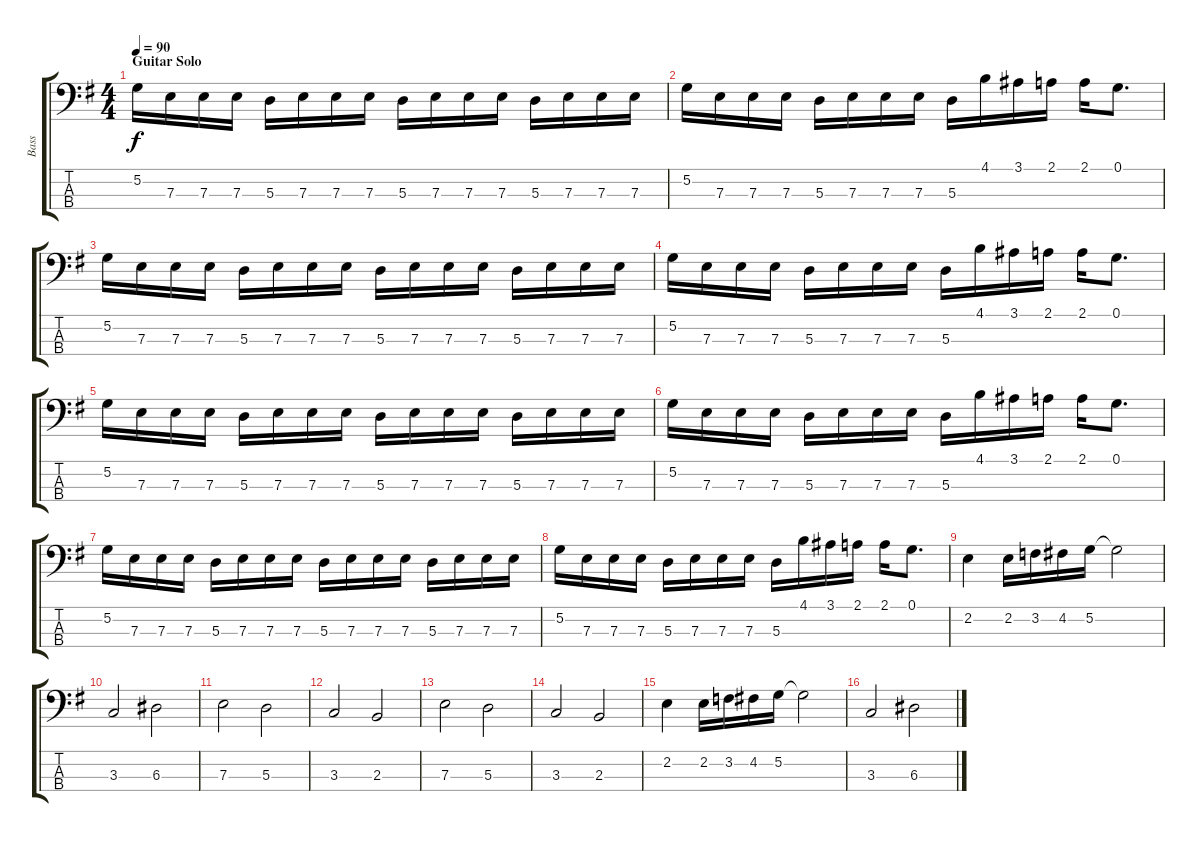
\track ("Bass" "Bass") {instrument electricbasspick}
\staff {score tabs}
\tuning (G2 D2 A1 E1) {hide}
\ts (4 4)
\section ("" "Guitar Solo")
\tempo 90
\clef f4
\ks g
5.2.16{dy f} 7.3.16 7.3.16 7.3.16 5.3.16 7.3.16 7.3.16 7.3.16 5.3.16 7.3.16 7.3.16 7.3.16 5.3.16 7.3.16 7.3.16 7.3.16 |
5.2.16 7.3.16 7.3.16 7.3.16 5.3.16 7.3.16 7.3.16 7.3.16 5.3.16 4.1.16 3.1.16 2.1.16 2.1.16 0.1.8{d} |
5.2.16 7.3.16 7.3.16 7.3.16 5.3.16 7.3.16 7.3.16 7.3.16 5.3.16 7.3.16 7.3.16 7.3.16 5.3.16 7.3.16 7.3.16 7.3.16 |
5.2.16 7.3.16 7.3.16 7.3.16 5.3.16 7.3.16 7.3.16 7.3.16 5.3.16 4.1.16 3.1.16 2.1.16 2.1.16 0.1.8{d} |
5.2.16 7.3.16 7.3.16 7.3.16 5.3.16 7.3.16 7.3.16 7.3.16 5.3.16 7.3.16 7.3.16 7.3.16 5.3.16 7.3.16 7.3.16 7.3.16 |
5.2.16 7.3.16 7.3.16 7.3.16 5.3.16 7.3.16 7.3.16 7.3.16 5.3.16 4.1.16 3.1.16 2.1.16 2.1.16 0.1.8{d} |
5.2.16 7.3.16 7.3.16 7.3.16 5.3.16 7.3.16 7.3.16 7.3.16 5.3.16 7.3.16 7.3.16 7.3.16 5.3.16 7.3.16 7.3.16 7.3.16 |
5.2.16 7.3.16 7.3.16 7.3.16 5.3.16 7.3.16 7.3.16 7.3.16 5.3.16 4.1.16 3.1.16 2.1.16 2.1.16 0.1.8{d} |
2.2.4 2.2.16 3.2.16 4.2.16 5.2.16 5.2{t}.2 |
3.3.2 6.3.2 |
7.3.2 5.3.2 |
3.3.2 2.3.2 |
7.3.2 5.3.2 |
3.3.2 2.3.2 |
2.2.4 2.2.16 3.2.16 4.2.16 5.2.16 5.2{t}.2 |
3.3.2 6.3.2
